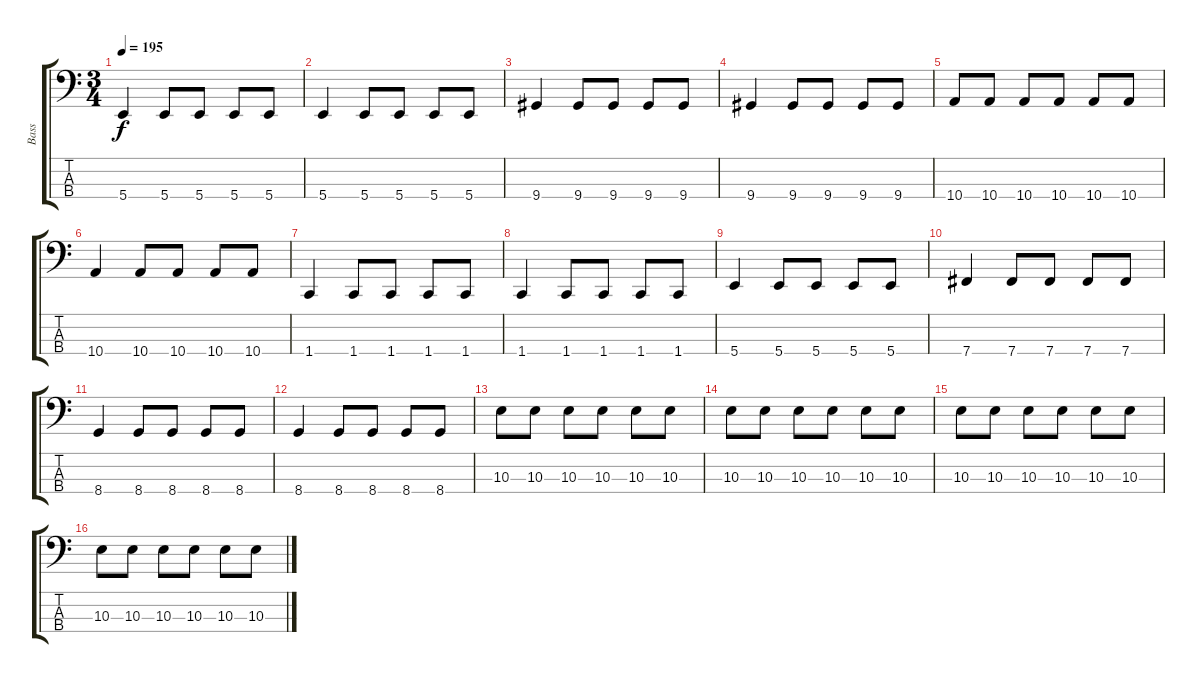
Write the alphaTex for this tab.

\track ("Bass" "Bass") {instrument electricbassfinger}
\staff {score tabs}
\tuning (E2 B1 Gb1 B0) {hide}
\ts (3 4)
\tempo 195
\clef f4
\ks c
5.4.4{dy f} 5.4.8 5.4.8 5.4.8 5.4.8 |
5.4.4 5.4.8 5.4.8 5.4.8 5.4.8 |
9.4.4 9.4.8 9.4.8 9.4.8 9.4.8 |
9.4.4 9.4.8 9.4.8 9.4.8 9.4.8 |
10.4.8 10.4.8 10.4.8 10.4.8 10.4.8 10.4.8 |
10.4.4 10.4.8 10.4.8 10.4.8 10.4.8 |
1.4.4 1.4.8 1.4.8 1.4.8 1.4.8 |
1.4.4 1.4.8 1.4.8 1.4.8 1.4.8 |
5.4.4 5.4.8 5.4.8 5.4.8 5.4.8 |
7.4.4 7.4.8 7.4.8 7.4.8 7.4.8 |
8.4.4 8.4.8 8.4.8 8.4.8 8.4.8 |
8.4.4 8.4.8 8.4.8 8.4.8 8.4.8 |
10.3.8 10.3.8 10.3.8 10.3.8 10.3.8 10.3.8 |
10.3.8 10.3.8 10.3.8 10.3.8 10.3.8 10.3.8 |
10.3.8 10.3.8 10.3.8 10.3.8 10.3.8 10.3.8 |
10.3.8 10.3.8 10.3.8 10.3.8 10.3.8 10.3.8
